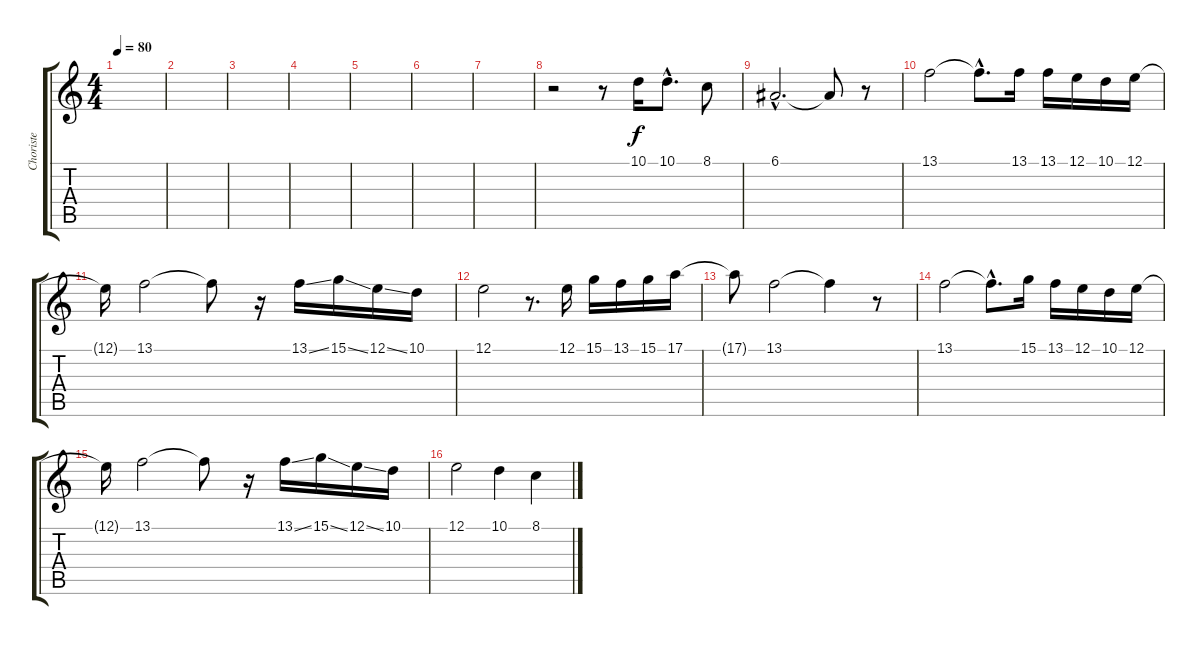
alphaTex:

\track ("Choriste" "Choriste") {instrument voiceoohs}
\staff {score tabs}
\tuning (E4 B3 G3 D3 A2 E2) {hide}
\ts (4 4)
\tempo 80
\clef g2
\ks c
|
|
|
|
|
|
|
r.2 r.8 10.1.16 10.1{hac}.8{d} 8.1.8 |
6.1{hac}.2{d} 6.1{t}.8 r.8 |
13.1.2 13.1{hac t}.8{d} 13.1.16 13.1.16 12.1.16 10.1.16 12.1.16 |
12.1{t}.16 13.1.2 13.1{t}.8 r.16 13.1{ss}.16 15.1{ss}.16 12.1{ss}.16 10.1.16 |
12.1.2 r.8{d} 12.1.16 15.1.16 13.1.16 15.1.16 17.1.16 |
17.1{t}.8 13.1.2 13.1{t}.4 r.8 |
13.1.2 13.1{hac t}.8{d} 15.1.16 13.1.16 12.1.16 10.1.16 12.1.16 |
12.1{t}.16 13.1.2 13.1{t}.8 r.16 13.1{ss}.16 15.1{ss}.16 12.1{ss}.16 10.1.16 |
12.1.2 10.1.4 8.1.4
